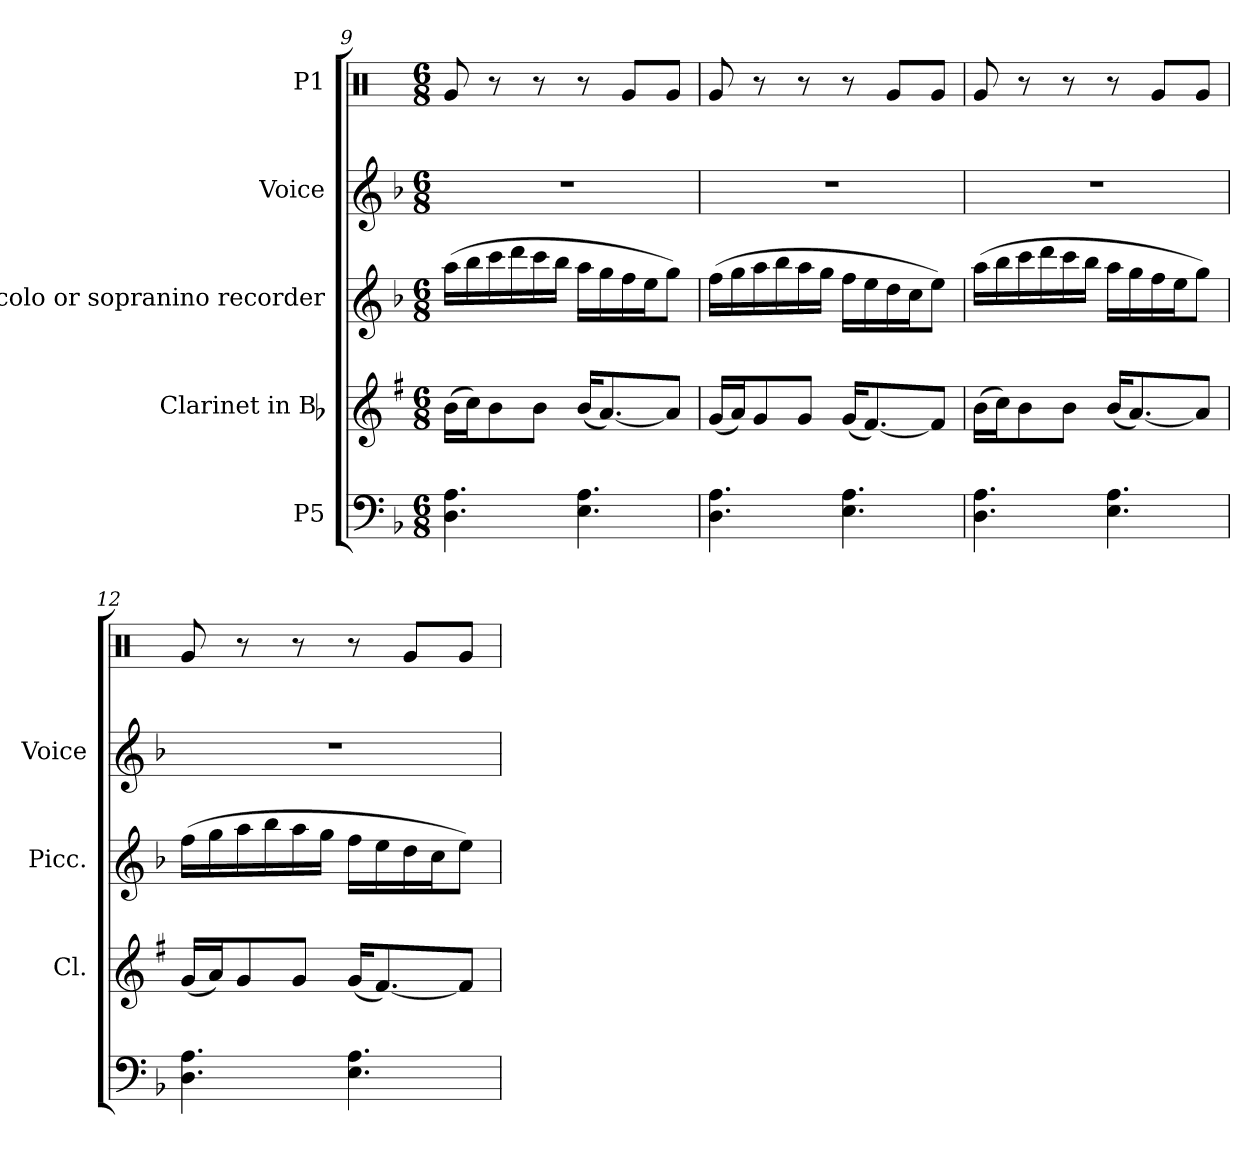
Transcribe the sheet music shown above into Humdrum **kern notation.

**kern	**kern	**kern	**kern	**kern
*part5	*part4	*part3	*part2	*part1
*staff5	*staff4	*staff3	*staff2	*staff1
*I"P5	*I"Clarinet in Bb	*I"Piccolo or  sopranino recorder	*I"Voice	*I"P1
*	*I'Cl.	*I'Picc.	*I'Voice	*
*clefF4	*clefG2	*clefG2	*clefG2	*clefX
*	*ITrd1c2	*ITrd-7c-12	*	*
*k[b-]	*k[b-]	*k[b-]	*k[b-]	*k[]
*F:	*F:	*F:	*F:	*C:
*M6/8	*M6/8	*M6/8	*M6/8	*M6/8
=9	=9	=9	=9	=9
!	!	!	!LO:N:vis=1	!
4.Di\ 4.Ai	(16ai\LL	(16aaai\LL	2.r	8Rgi/
.	16b-i\J)	16bbb-i\	.	.
.	8ai\	16cccci\	.	8r
.	.	16ddddi\	.	.
.	8ai\J	16cccci\	.	8r
.	.	16bbb-i\JJ	.	.
4.Ei\ 4.Ai	(16ai/KL	16aaai\LL	.	8r
.	[8.gi/)	16gggi\	.	.
.	.	16fffi\	.	8Rgi/L
.	.	16eeei\J	.	.
.	8gi/J]	8gggi\J)	.	8Rgi/J
=10	=10	=10	=10	=10
!	!	!	!LO:N:vis=1	!
4.Di\ 4.Ai	(16fi/LL	(16fffi\LL	2.r	8Rgi/
.	16gi/J)	16gggi\	.	.
.	8fi/	16aaai\	.	8r
.	.	16bbb-i\	.	.
.	8fi/J	16aaai\	.	8r
.	.	16gggi\JJ	.	.
4.Ei\ 4.Ai	(16fi/KL	16fffi\LL	.	8r
.	[8.ei/)	16eeei\	.	.
.	.	16dddi\	.	8Rgi/L
.	.	16ccci\J	.	.
.	8ei/J]	8eeei\J)	.	8Rgi/J
=11	=11	=11	=11	=11
!	!	!	!LO:N:vis=1	!
4.Di\ 4.Ai	(16ai\LL	(16aaai\LL	2.r	8Rgi/
.	16b-i\J)	16bbb-i\	.	.
.	8ai\	16cccci\	.	8r
.	.	16ddddi\	.	.
.	8ai\J	16cccci\	.	8r
.	.	16bbb-i\JJ	.	.
4.Ei\ 4.Ai	(16ai/KL	16aaai\LL	.	8r
.	[8.gi/)	16gggi\	.	.
.	.	16fffi\	.	8Rgi/L
.	.	16eeei\J	.	.
.	8gi/J]	8gggi\J)	.	8Rgi/J
!!LO:LB:g=z
=12	=12	=12	=12	=12
!	!	!	!LO:N:vis=1	!
4.Di\ 4.Ai	(16fi/LL	(16fffi\LL	2.r	8Rgi/
.	16gi/J)	16gggi\	.	.
.	8fi/	16aaai\	.	8r
.	.	16bbb-i\	.	.
.	8fi/J	16aaai\	.	8r
.	.	16gggi\JJ	.	.
4.Ei\ 4.Ai	(16fi/KL	16fffi\LL	.	8r
.	[8.ei/)	16eeei\	.	.
.	.	16dddi\	.	8Rgi/L
.	.	16ccci\J	.	.
.	8ei/J]	8eeei\J)	.	8Rgi/J
=	=	=	=	=
*-	*-	*-	*-	*-
